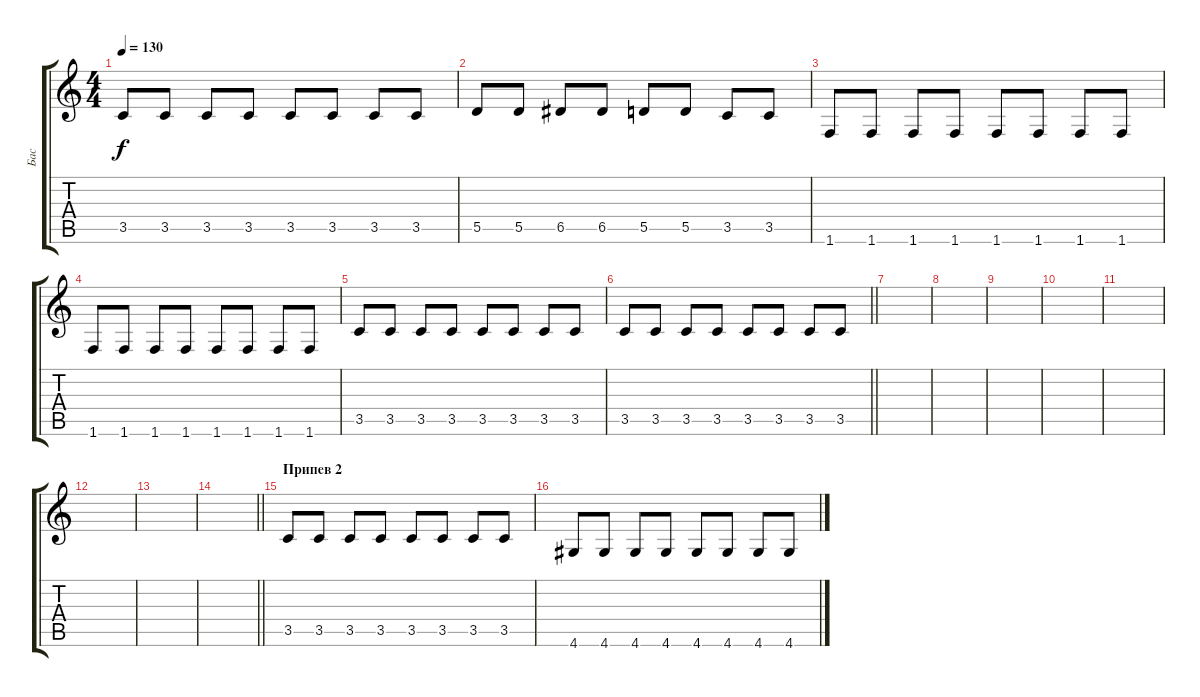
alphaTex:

\track ("Бас" "Бас") {instrument electricbassfinger}
\staff {score tabs}
\tuning (E4 B3 G3 D3 A2 E2) {hide}
\ts (4 4)
\tempo 130
\clef g2
\ks c
3.5.8{dy f} 3.5.8 3.5.8 3.5.8 3.5.8 3.5.8 3.5.8 3.5.8 |
5.5.8 5.5.8 6.5.8 6.5.8 5.5.8 5.5.8 3.5.8 3.5.8 |
1.6.8 1.6.8 1.6.8 1.6.8 1.6.8 1.6.8 1.6.8 1.6.8 |
1.6.8 1.6.8 1.6.8 1.6.8 1.6.8 1.6.8 1.6.8 1.6.8 |
3.5.8 3.5.8 3.5.8 3.5.8 3.5.8 3.5.8 3.5.8 3.5.8 |
\barLineRight lightlight
3.5.8 3.5.8 3.5.8 3.5.8 3.5.8 3.5.8 3.5.8 3.5.8 |
|
|
|
|
|
|
|
\barLineRight lightlight
|
\section ("" "Припев 2")
3.5.8 3.5.8 3.5.8 3.5.8 3.5.8 3.5.8 3.5.8 3.5.8 |
4.6.8 4.6.8 4.6.8 4.6.8 4.6.8 4.6.8 4.6.8 4.6.8
